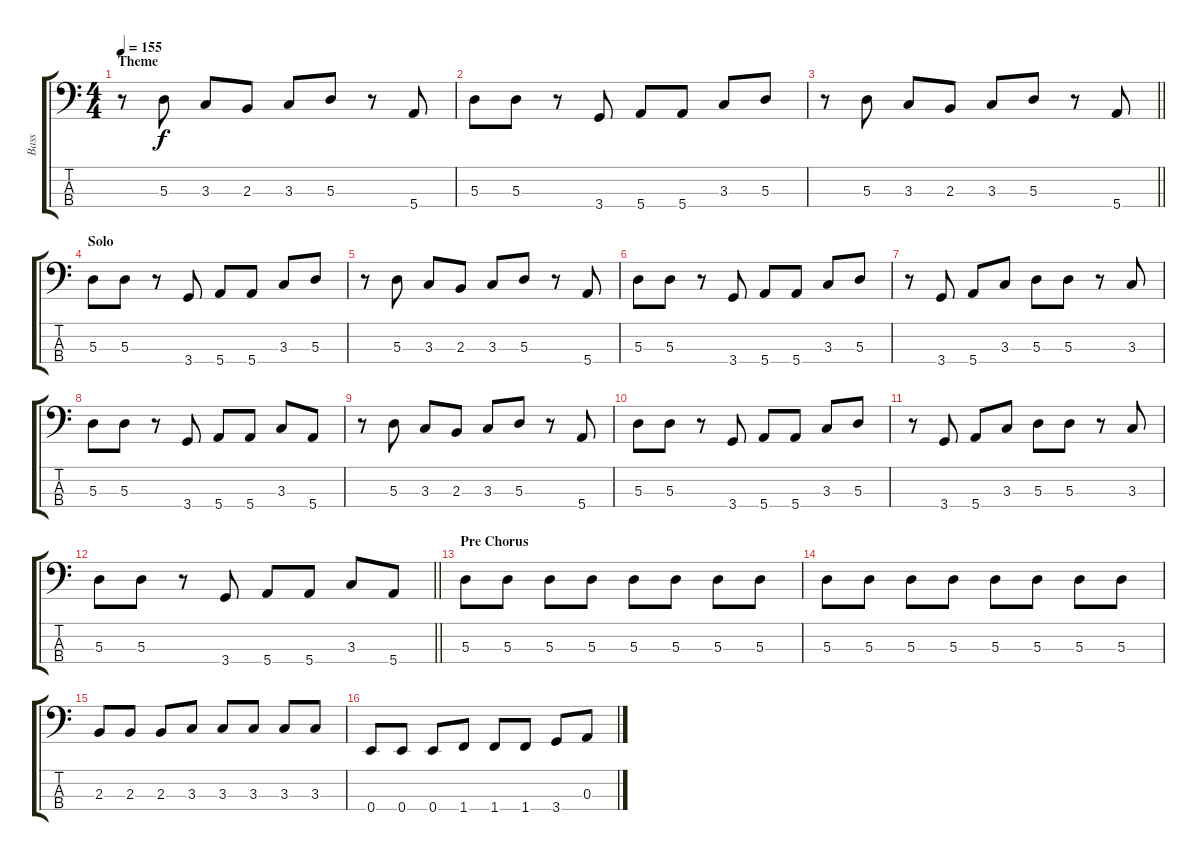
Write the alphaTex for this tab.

\track ("Bass" "Bass") {instrument slapbass1}
\staff {score tabs}
\tuning (G2 D2 A1 E1) {hide}
\ts (4 4)
\section ("" "Theme")
\tempo 155
\clef f4
\ks c
r.8{dy f} 5.3.8 3.3.8 2.3.8 3.3.8 5.3.8 r.8 5.4.8 |
5.3.8 5.3.8 r.8 3.4.8 5.4.8 5.4.8 3.3.8 5.3.8 |
\barLineRight lightlight
r.8 5.3.8 3.3.8 2.3.8 3.3.8 5.3.8 r.8 5.4.8 |
\section ("" "Solo")
5.3.8 5.3.8 r.8 3.4.8 5.4.8 5.4.8 3.3.8 5.3.8 |
r.8 5.3.8 3.3.8 2.3.8 3.3.8 5.3.8 r.8 5.4.8 |
5.3.8 5.3.8 r.8 3.4.8 5.4.8 5.4.8 3.3.8 5.3.8 |
r.8 3.4.8 5.4.8 3.3.8 5.3.8 5.3.8 r.8 3.3.8 |
5.3.8 5.3.8 r.8 3.4.8 5.4.8 5.4.8 3.3.8 5.4.8 |
r.8 5.3.8 3.3.8 2.3.8 3.3.8 5.3.8 r.8 5.4.8 |
5.3.8 5.3.8 r.8 3.4.8 5.4.8 5.4.8 3.3.8 5.3.8 |
r.8 3.4.8 5.4.8 3.3.8 5.3.8 5.3.8 r.8 3.3.8 |
\barLineRight lightlight
5.3.8 5.3.8 r.8 3.4.8 5.4.8 5.4.8 3.3.8 5.4.8 |
\section ("" "Pre Chorus")
5.3.8 5.3.8 5.3.8 5.3.8 5.3.8 5.3.8 5.3.8 5.3.8 |
5.3.8 5.3.8 5.3.8 5.3.8 5.3.8 5.3.8 5.3.8 5.3.8 |
2.3.8 2.3.8 2.3.8 3.3.8 3.3.8 3.3.8 3.3.8 3.3.8 |
0.4.8 0.4.8 0.4.8 1.4.8 1.4.8 1.4.8 3.4.8 0.3.8
